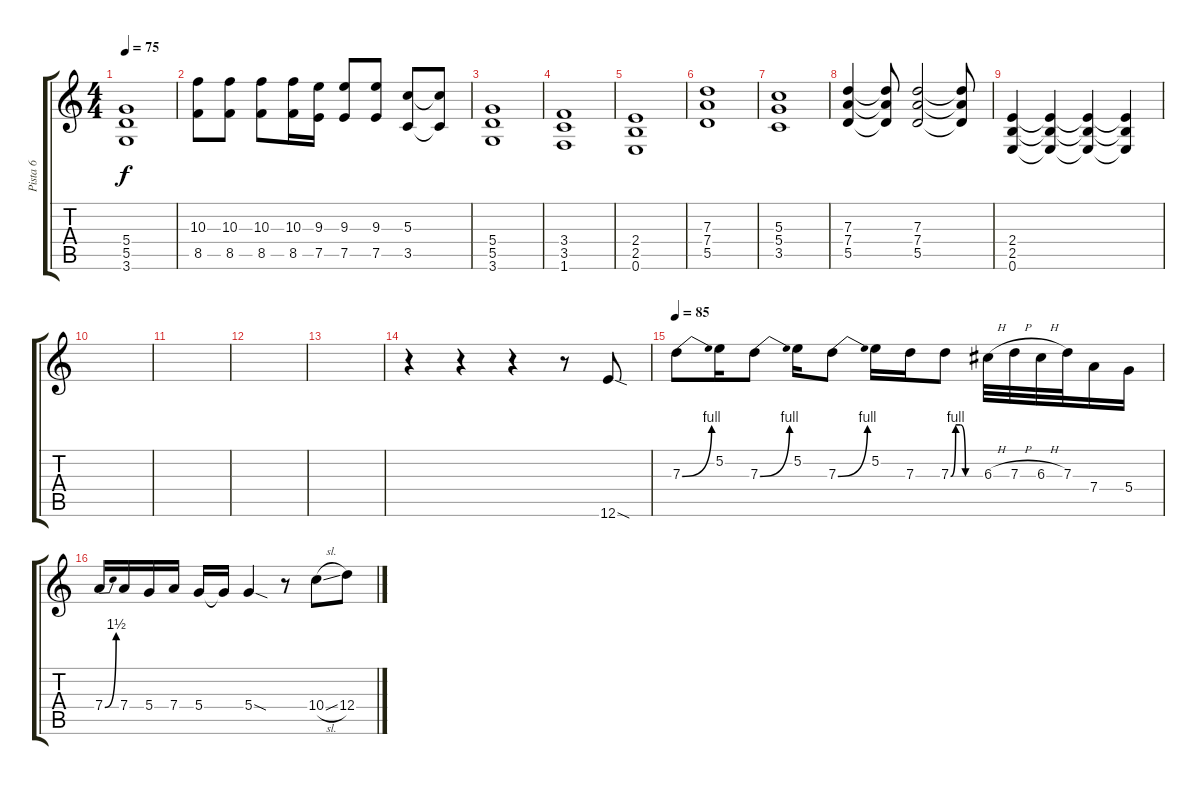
\track ("Pista 6" "Pista 6") {instrument distortionguitar}
\staff {score tabs}
\tuning (E4 B3 G3 D3 A2 E2) {hide}
\ts (4 4)
\tempo 75
\clef g2
\ks c
(5.4 5.5 3.6).1{dy f} |
(10.3 8.5).8 (10.3 8.5).8 (10.3 8.5).8 (10.3 8.5).16 (9.3 7.5).16 (9.3 7.5).8 (9.3 7.5).8 (5.3 3.5).8 (5.3{t} 3.5{t}).8 |
(5.4 5.5 3.6).1 |
(3.4 3.5 1.6).1 |
(2.4 2.5 0.6).1 |
(7.3 7.4 5.5).1 |
(5.3 5.4 3.5).1 |
(7.3 7.4 5.5).4 (7.3{t} 7.4{t} 5.5{t}).8 (7.3 7.4 5.5).2 (7.3{t} 7.4{t} 5.5{t}).8 |
(2.4 2.5 0.6).4{volume 9} (2.4{t} 2.5{t} 0.6{t}).4{volume 6} (2.4{t} 2.5{t} 0.6{t}).4{volume 4} (2.4{t} 2.5{t} 0.6{t}).4{volume 0} |
|
|
|
|
r.4 r.4 r.4 r.8 12.6{sod}.8 |
\tempo 85
7.3{be (bend 0 0 60 4)}.8 5.2.16 7.3{be (bend 0 0 60 4)}.8 5.2.16 7.3{be (bend 0 0 60 4)}.8 5.2.16 7.3.16 7.3{be (custom 0 0 10 4 20 4 30 0 60 0)}.8 6.3{h}.32 7.3{h}.32 6.3{h}.32 7.3.32 7.4.16 5.4.16 |
7.4{be (bend 0 0 60 6)}.16 7.4.16 5.4.16 7.4.16 5.4.16 5.4{t}.16 5.4{sod}.4 r.8 10.4{sl}.8 12.4.8
